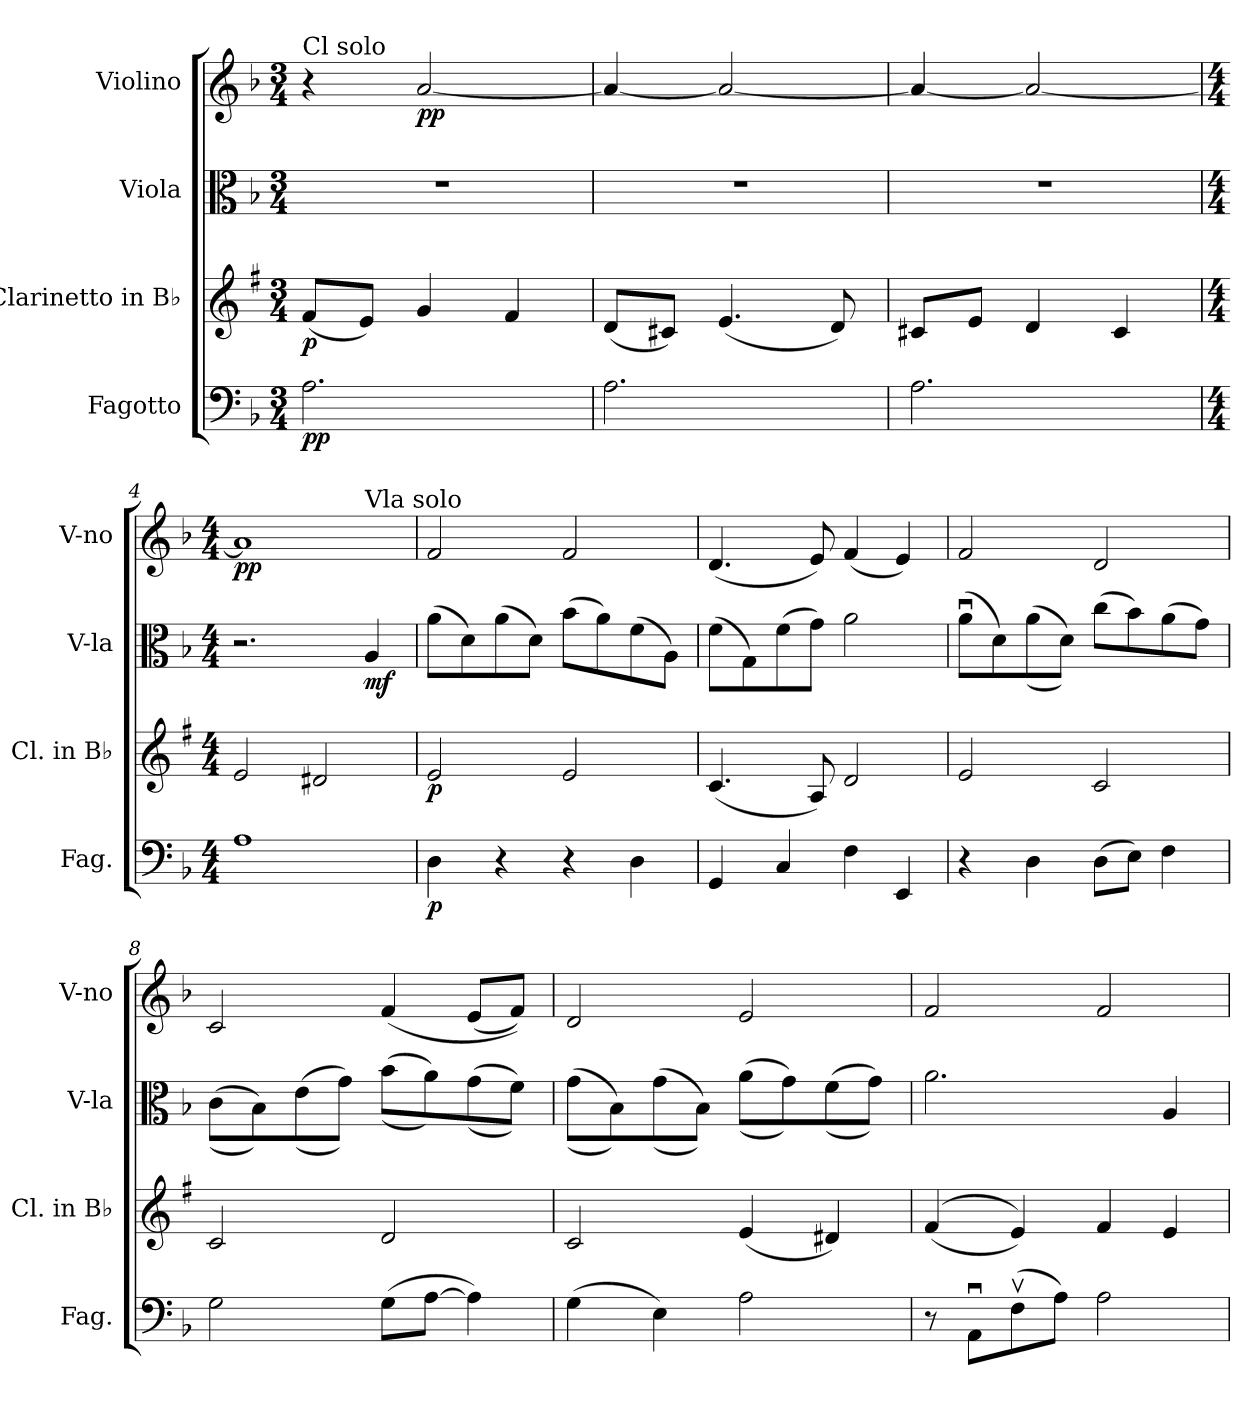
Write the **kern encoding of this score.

**kern	**dynam	**kern	**dynam	**kern	**dynam	**kern	**dynam
*part4	*part4	*part3	*part3	*part2	*part2	*part1	*part1
*staff4	*staff4	*staff3	*staff3	*staff2	*staff2	*staff1	*staff1
*I"Fagotto	*	*I"Clarinetto in B♭	*	*I"Viola	*	*I"Violino	*
*I'Fag.	*	*I'Cl. in B♭	*	*I'V-la	*	*I'V-no	*
*clefF4	*	*clefG2	*	*clefC3	*	*clefG2	*
*	*	*ITrd1c2	*	*	*	*	*
*k[b-]	*	*k[b-]	*	*k[b-]	*	*k[b-]	*
*M3/4	*	*M3/4	*	*M3/4	*	*M3/4	*
*MM50	*	*MM50	*	*MM50	*	*MM50	*
=1	=1	=1	=1	=1	=1	=1	=1
!	!	!	!	!	!	!LO:TX:t=Cl solo	!
!	!LO:DY:b	!	!LO:DY:b	!	!	!	!
2.A\	pp	(<8e/L	p	2.r	.	4r	.
.	.	8d/J)	.	.	.	.	.
!	!	!	!	!	!	!	!LO:DY:b
.	.	4f/	.	.	.	[2a/	pp
.	.	4e/	.	.	.	.	.
=2	=2	=2	=2	=2	=2	=2	=2
2.A\	.	(<8c/L	.	2.r	.	4a/_	.
.	.	8Bn/J)	.	.	.	.	.
.	.	(<4.d/	.	.	.	2a/_	.
.	.	8c/)	.	.	.	.	.
=3	=3	=3	=3	=3	=3	=3	=3
2.A\	.	8Bn/L	.	2.r	.	4a/_	.
.	.	8d/J	.	.	.	.	.
.	.	4c/	.	.	.	2a/_	.
.	.	4B/	.	.	.	.	.
=4	=4	=4	=4	=4	=4	=4	=4
*M4/4	*	*M4/4	*	*M4/4	*	*M4/4	*
!	!	!	!	!	!	!	!LO:DY:b
*	*	*	*	*	*	*^	*
1A	.	2d/	.	2.r	.	1a]	2.ryy	pp
.	.	2c#X/	.	.	.	.	.	.
!	!	!	!	!	!	!	!LO:TX:t=Vla solo	!
!	!	!	!	!	!LO:DY:b	!	!	!
.	.	.	.	4A/	mf	.	4ryy	.
=5	=5	=5	=5	=5	=5	=5	=5	=5
!	!LO:DY:b	!	!LO:DY:b	!	!	!	!	!
*	*	*	*	*	*	*v	*v	*
4D\	p	2d/	p	(>8a\L	.	2f/	.
.	.	.	.	8d\)	.	.	.
4r	.	.	.	(>8a\	.	.	.
.	.	.	.	8d\J)	.	.	.
4r	.	2d/	.	(>8b-\L	.	2f/	.
.	.	.	.	8a\)	.	.	.
4D\	.	.	.	(>8f\	.	.	.
.	.	.	.	8A\J)	.	.	.
=6	=6	=6	=6	=6	=6	=6	=6
4GG/	.	(<4.B-/	.	(>8f\L	.	(<4.d/	.
.	.	.	.	8G\)	.	.	.
4C/	.	.	.	(>8f\	.	.	.
.	.	8G/)	.	8g\J)	.	8e/)	.
4F\	.	2c/	.	2a\	.	(<4f/	.
4EE/	.	.	.	.	.	4e/)	.
!!LO:LB:g=z
=7	=7	=7	=7	=7	=7	=7	=7
4r	.	2d/	.	(>8au\L	.	2f/	.
.	.	.	.	8d\)	.	.	.
4D\	.	.	.	(>(>8a\	.	.	.
.	.	.	.	8d\J))	.	.	.
(>8D\L	.	2B-/	.	(>8cc\L	.	2d/	.
8E\J)	.	.	.	8b-\)	.	.	.
4F\	.	.	.	(>8a\	.	.	.
.	.	.	.	8g\J)	.	.	.
=8	=8	=8	=8	=8	=8	=8	=8
2G\	.	2B-/	.	(>(>8c\L	.	2c/	.
.	.	.	.	8B-\))	.	.	.
.	.	.	.	(>(>8e\	.	.	.
.	.	.	.	8g\J))	.	.	.
(>8G\L	.	2c/	.	(>(>8b-\L	.	(<4f/	.
[8A\J	.	.	.	8a\))	.	.	.
4A\])	.	.	.	(>(>8g\	.	(<8e/L	.
.	.	.	.	8f\J))	.	8f/J))	.
=9	=9	=9	=9	=9	=9	=9	=9
(>4G\	.	2B-/	.	(>(>8g\L	.	2d/	.
.	.	.	.	8B-\))	.	.	.
4E\)	.	.	.	(>(>8g\	.	.	.
.	.	.	.	8B-\J))	.	.	.
2A\	.	(<4d/	.	(>(>8a\L	.	2e/	.
.	.	.	.	8g\))	.	.	.
.	.	4c#X/)	.	(>(>8f\	.	.	.
.	.	.	.	8g\J))	.	.	.
=10	=10	=10	=10	=10	=10	=10	=10
8r	.	(<(<4e/	.	2.a\	.	2f/	.
8AAu\L	.	.	.	.	.	.	.
(>8Fv\	.	4d/))	.	.	.	.	.
8A\J)	.	.	.	.	.	.	.
2A\	.	4e/	.	.	.	2f/	.
.	.	4d/	.	4A/	.	.	.
=	=	=	=	=	=	=	=
*-	*-	*-	*-	*-	*-	*-	*-
